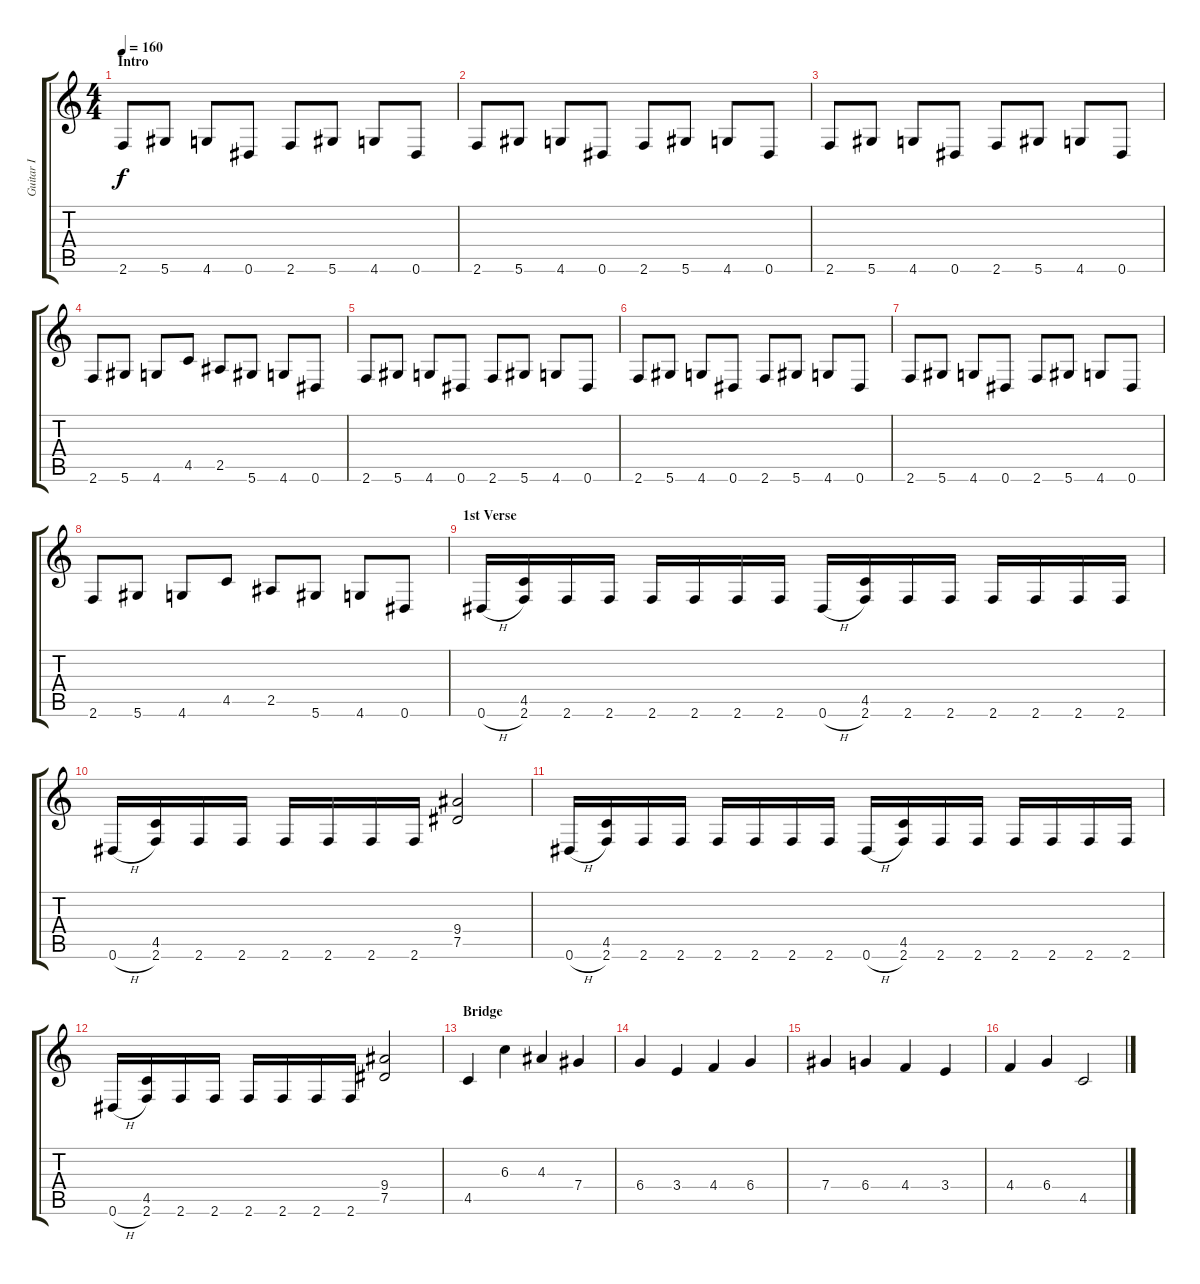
\track ("Guitar I" "Guitar I") {instrument distortionguitar}
\staff {score tabs}
\tuning (Eb4 Bb3 Gb3 Db3 Ab2 Eb2) {hide}
\ts (4 4)
\section ("" "Intro")
\tempo 160
\clef g2
\ks c
2.6.8{dy f instrument distortionguitar} 5.6.8 4.6.8 0.6.8 2.6.8 5.6.8 4.6.8 0.6.8 |
2.6.8 5.6.8 4.6.8 0.6.8 2.6.8 5.6.8 4.6.8 0.6.8 |
2.6.8 5.6.8 4.6.8 0.6.8 2.6.8 5.6.8 4.6.8 0.6.8 |
2.6.8 5.6.8 4.6.8 4.5.8 2.5.8 5.6.8 4.6.8 0.6.8 |
2.6.8 5.6.8 4.6.8 0.6.8 2.6.8 5.6.8 4.6.8 0.6.8 |
2.6.8 5.6.8 4.6.8 0.6.8 2.6.8 5.6.8 4.6.8 0.6.8 |
2.6.8 5.6.8 4.6.8 0.6.8 2.6.8 5.6.8 4.6.8 0.6.8 |
2.6.8 5.6.8 4.6.8 4.5.8 2.5.8 5.6.8 4.6.8 0.6.8 |
\section ("" "1st Verse")
0.6{h}.16 (4.5 2.6).16 2.6.16 2.6.16 2.6.16 2.6.16 2.6.16 2.6.16 0.6{h}.16 (4.5 2.6).16 2.6.16 2.6.16 2.6.16 2.6.16 2.6.16 2.6.16 |
0.6{h}.16 (4.5 2.6).16 2.6.16 2.6.16 2.6.16 2.6.16 2.6.16 2.6.16 (9.4 7.5).2 |
0.6{h}.16 (4.5 2.6).16 2.6.16 2.6.16 2.6.16 2.6.16 2.6.16 2.6.16 0.6{h}.16 (4.5 2.6).16 2.6.16 2.6.16 2.6.16 2.6.16 2.6.16 2.6.16 |
0.6{h}.16 (4.5 2.6).16 2.6.16 2.6.16 2.6.16 2.6.16 2.6.16 2.6.16 (9.4 7.5).2 |
\section ("" "Bridge")
4.5.4 6.3.4 4.3.4 7.4.4 |
6.4.4 3.4.4 4.4.4 6.4.4 |
7.4.4 6.4.4 4.4.4 3.4.4 |
4.4.4 6.4.4 4.5.2
